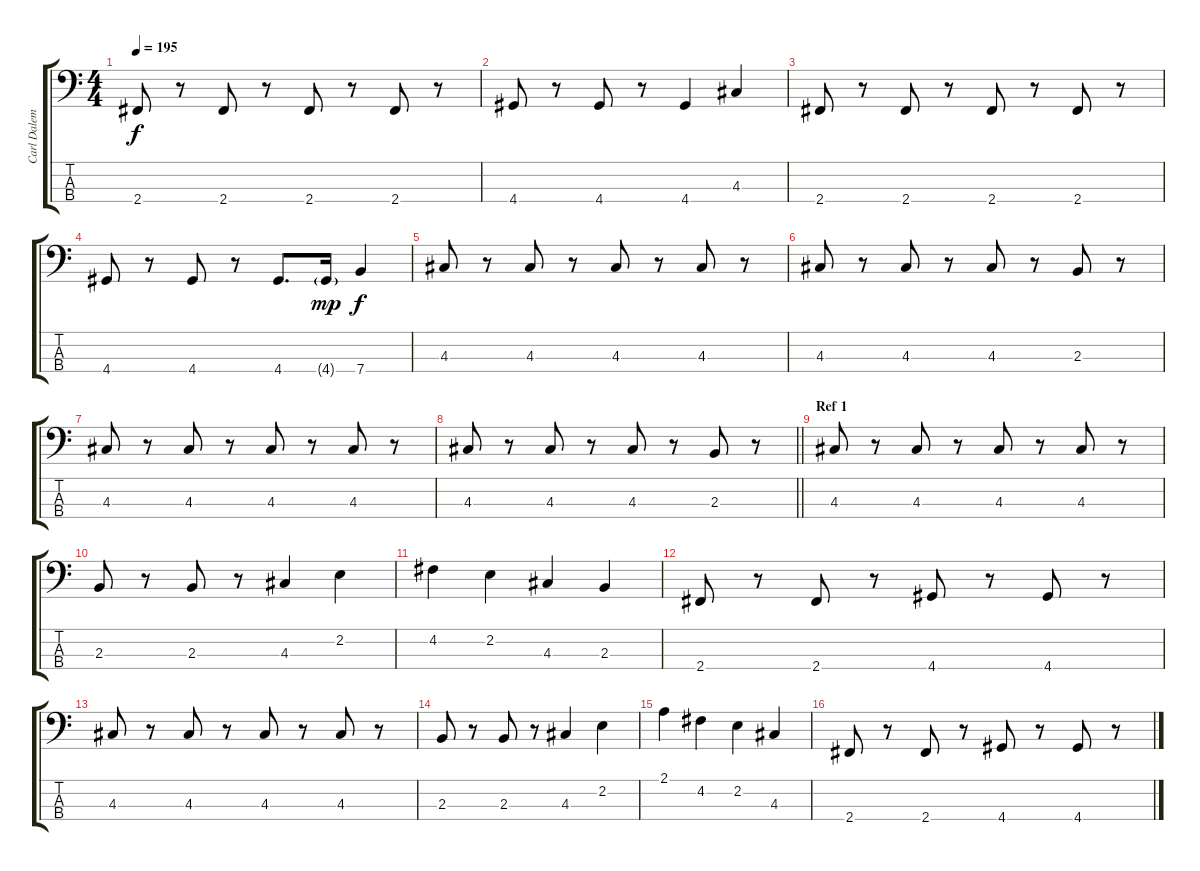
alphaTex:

\track ("Carl Dalemo (bass)" "Carl Dalem") {instrument electricbasspick}
\staff {score tabs}
\tuning (G2 D2 A1 E1) {hide}
\ts (4 4)
\tempo 195
\clef f4
\ks c
2.4.8{dy f} r.8 2.4.8 r.8 2.4.8 r.8 2.4.8 r.8 |
4.4.8 r.8 4.4.8 r.8 4.4.4 4.3.4 |
2.4.8 r.8 2.4.8 r.8 2.4.8 r.8 2.4.8 r.8 |
4.4.8 r.8 4.4.8 r.8 4.4.8{d} 4.4{g}.16{dy mp} 7.4.4{dy f} |
4.3.8 r.8 4.3.8 r.8 4.3.8 r.8 4.3.8 r.8 |
4.3.8 r.8 4.3.8 r.8 4.3.8 r.8 2.3.8 r.8 |
4.3.8 r.8 4.3.8 r.8 4.3.8 r.8 4.3.8 r.8 |
\barLineRight lightlight
4.3.8 r.8 4.3.8 r.8 4.3.8 r.8 2.3.8 r.8 |
\section ("" "Ref 1")
4.3.8 r.8 4.3.8 r.8 4.3.8 r.8 4.3.8 r.8 |
2.3.8 r.8 2.3.8 r.8 4.3.4 2.2.4 |
4.2.4 2.2.4 4.3.4 2.3.4 |
2.4.8 r.8 2.4.8 r.8 4.4.8 r.8 4.4.8 r.8 |
4.3.8 r.8 4.3.8 r.8 4.3.8 r.8 4.3.8 r.8 |
2.3.8 r.8 2.3.8 r.8 4.3.4 2.2.4 |
2.1.4 4.2.4 2.2.4 4.3.4 |
2.4.8 r.8 2.4.8 r.8 4.4.8 r.8 4.4.8 r.8
